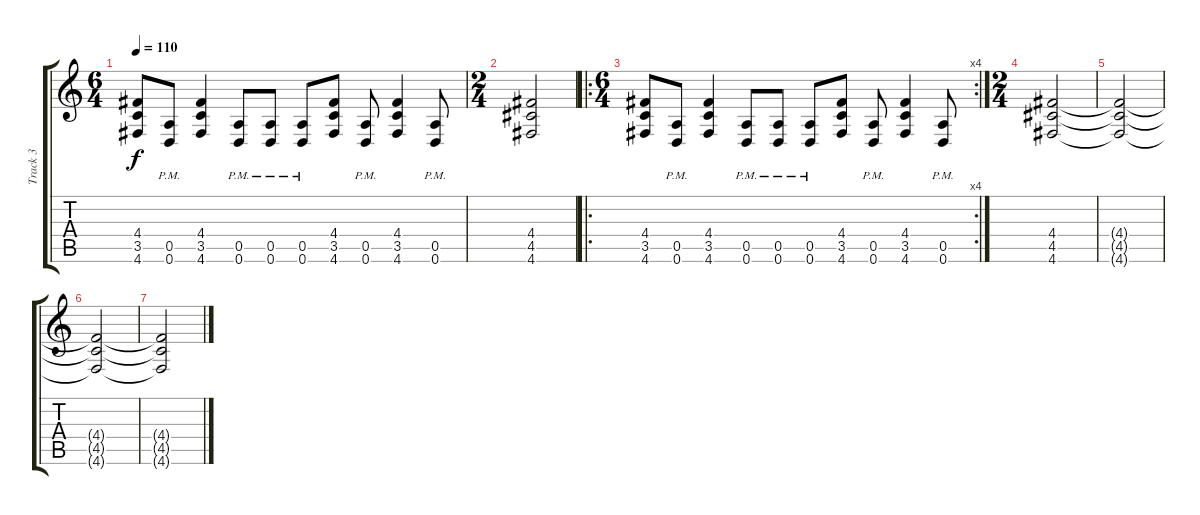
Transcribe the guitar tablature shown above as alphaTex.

\track ("Track 3" "Track 3") {instrument distortionguitar}
\staff {score tabs}
\tuning (E4 B3 G3 D3 A2 D2) {hide}
\ts (6 4)
\tempo 110
\clef g2
\ks c
(4.4 3.5 4.6).8{dy f} (0.5{pm} 0.6{pm}).8 (4.4 3.5 4.6).4 (0.5{pm} 0.6{pm}).8 (0.5{pm} 0.6{pm}).8 (0.5{pm} 0.6{pm}).8 (4.4 3.5 4.6).8 (0.5{pm} 0.6{pm}).8 (4.4 3.5 4.6).4 (0.5{pm} 0.6{pm}).8 |
\ts (2 4)
(4.4 4.5 4.6).2 |
\ro
\rc 4
\ts (6 4)
(4.4 3.5 4.6).8 (0.5{pm} 0.6{pm}).8 (4.4 3.5 4.6).4 (0.5{pm} 0.6{pm}).8 (0.5{pm} 0.6{pm}).8 (0.5{pm} 0.6{pm}).8 (4.4 3.5 4.6).8 (0.5{pm} 0.6{pm}).8 (4.4 3.5 4.6).4 (0.5{pm} 0.6{pm}).8 |
\ts (2 4)
(4.4 4.5 4.6).2 |
(4.4{t} 4.5{t} 4.6{t}).2 |
(4.4{t} 4.5{t} 4.6{t}).2 |
(4.4{t} 4.5{t} 4.6{t}).2
